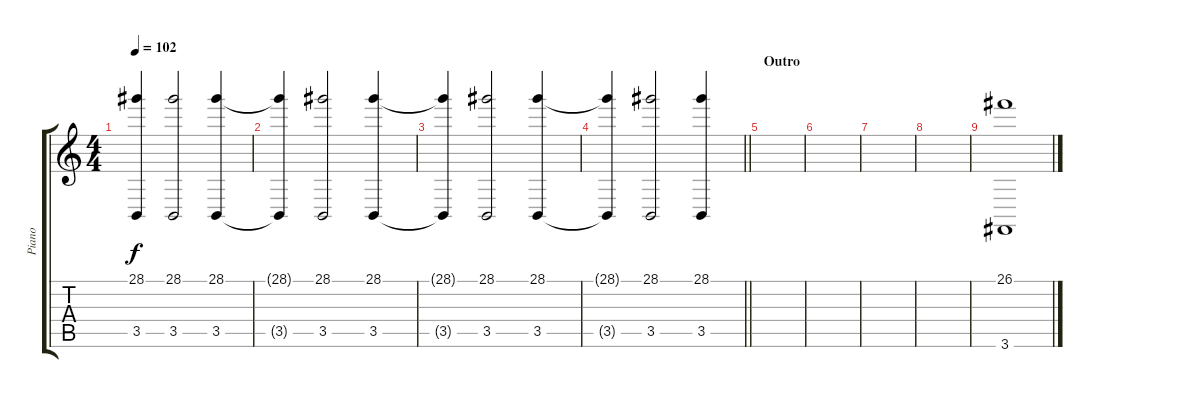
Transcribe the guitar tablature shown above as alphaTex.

\track ("Piano" "Piano") {instrument acousticgrandpiano}
\staff {score tabs}
\tuning (E4 Bb3 Gb3 Db3 Ab2 Eb2) {hide}
\ts (4 4)
\tempo 102
\clef g2
\ks c
(28.1{t} 3.5{t}).4{dy f} (28.1 3.5).2 (28.1 3.5).4 |
(28.1{t} 3.5{t}).4 (28.1 3.5).2 (28.1 3.5).4 |
(28.1{t} 3.5{t}).4 (28.1 3.5).2 (28.1 3.5).4 |
\barLineRight lightlight
(28.1{t} 3.5{t}).4 (28.1 3.5).2 (28.1 3.5).4 |
\section ("" "Outro")
|
|
|
|
(26.1 3.6).1
